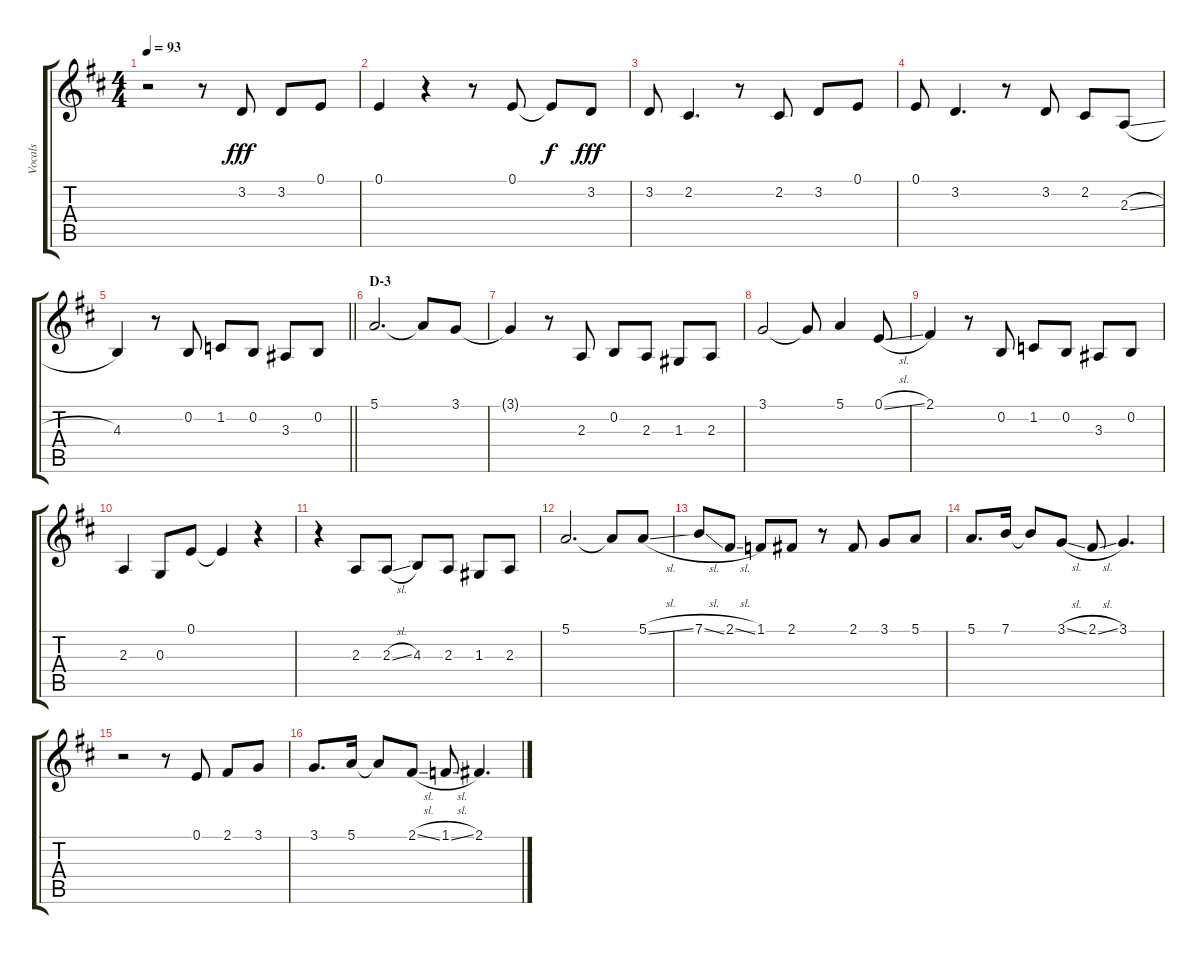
\track ("Vocals" "Vocals") {instrument voiceoohs}
\staff {score tabs}
\tuning (E4 B3 G3 D3 A2 E2) {hide}
\ts (4 4)
\tempo 93
\clef g2
\ks d
r.2{dy fff} r.8 3.2.8 3.2.8 0.1.8 |
0.1.4 r.4 r.8 0.1.8 0.1{t}.8{dy f} 3.2.8{dy fff} |
3.2.8 2.2.4{d} r.8 2.2.8 3.2.8 0.1.8 |
0.1.8 3.2.4{d} r.8 3.2.8 2.2.8 2.3{sl}.8 |
\barLineRight lightlight
4.3.4 r.8 0.2.8 1.2.8 0.2.8 3.3.8 0.2.8 |
\section ("" "D-3")
5.1.2{d} 5.1{t}.8 3.1.8 |
3.1{t}.4 r.8 2.3.8 0.2.8 2.3.8 1.3.8 2.3.8 |
3.1.2 3.1{t}.8 5.1.4 0.1{sl}.8 |
2.1.4 r.8 0.2.8 1.2.8 0.2.8 3.3.8 0.2.8 |
2.3.4 0.3.8 0.1.8 0.1{t}.4 r.4 |
r.4 2.3.8 2.3{sl}.8 4.3.8 2.3.8 1.3.8 2.3.8 |
5.1.2{d} 5.1{t}.8 5.1{sl}.8 |
7.1{sl}.8 2.1{sl}.8 1.1.8 2.1.8 r.8 2.1.8 3.1.8 5.1.8 |
5.1.8{d} 7.1.16 7.1{t}.8 3.1{sl}.8 2.1{sl}.8 3.1.4{d} |
r.2 r.8 0.1.8 2.1.8 3.1.8 |
3.1.8{d} 5.1.16 5.1{t}.8 2.1{sl}.8 1.1{sl}.8 2.1.4{d}
